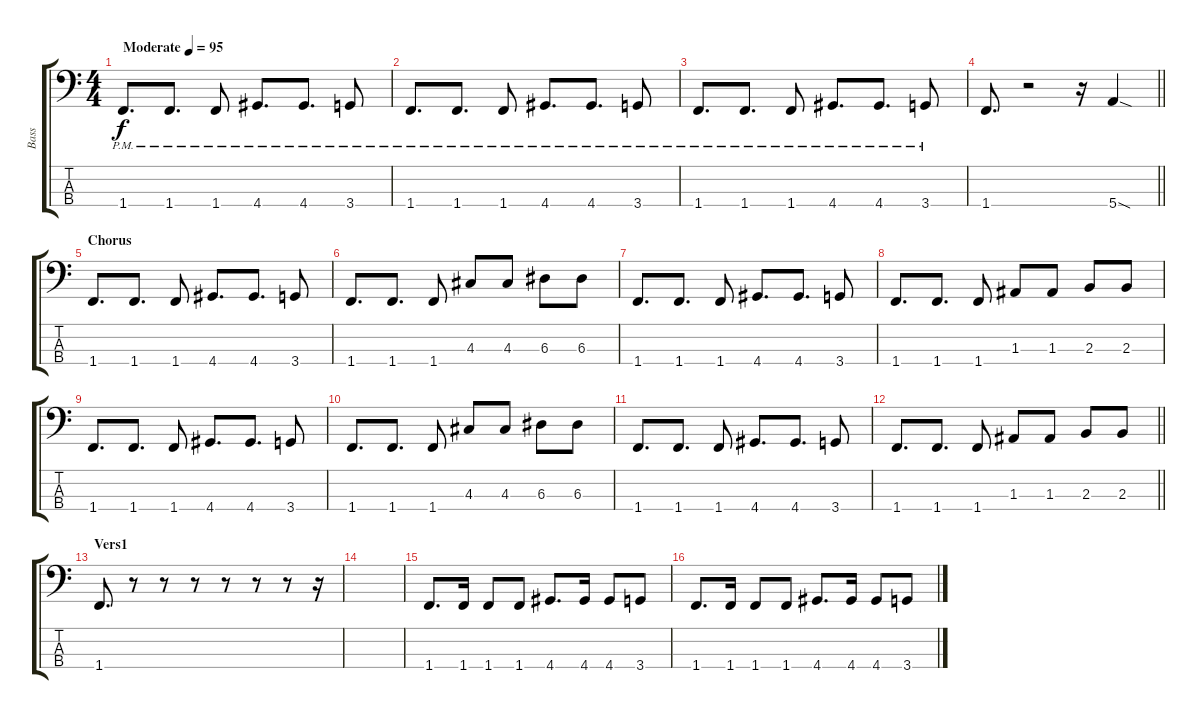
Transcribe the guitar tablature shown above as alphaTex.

\track ("Bass" "Bass") {instrument electricbasspick}
\staff {score tabs}
\tuning (G2 D2 A1 E1) {hide}
\ts (4 4)
\tempo (95 "Moderate")
\clef f4
\ks c
1.4{pm}.8{d dy f instrument electricbasspick} 1.4{pm}.8{d} 1.4{pm}.8 4.4{pm}.8{d} 4.4{pm}.8{d} 3.4{pm}.8 |
1.4{pm}.8{d} 1.4{pm}.8{d} 1.4{pm}.8 4.4{pm}.8{d} 4.4{pm}.8{d} 3.4{pm}.8 |
1.4{pm}.8{d} 1.4{pm}.8{d} 1.4{pm}.8 4.4{pm}.8{d} 4.4{pm}.8{d} 3.4{pm}.8 |
\barLineRight lightlight
1.4.8{d} r.2 r.16 5.4{sod}.4 |
\section ("" "Chorus")
1.4.8{d} 1.4.8{d} 1.4.8 4.4.8{d} 4.4.8{d} 3.4.8 |
1.4.8{d} 1.4.8{d} 1.4.8 4.3.8 4.3.8 6.3.8 6.3.8 |
1.4.8{d} 1.4.8{d} 1.4.8 4.4.8{d} 4.4.8{d} 3.4.8 |
1.4.8{d} 1.4.8{d} 1.4.8 1.3.8 1.3.8 2.3.8 2.3.8 |
1.4.8{d} 1.4.8{d} 1.4.8 4.4.8{d} 4.4.8{d} 3.4.8 |
1.4.8{d} 1.4.8{d} 1.4.8 4.3.8 4.3.8 6.3.8 6.3.8 |
1.4.8{d} 1.4.8{d} 1.4.8 4.4.8{d} 4.4.8{d} 3.4.8 |
\barLineRight lightlight
1.4.8{d} 1.4.8{d} 1.4.8 1.3.8 1.3.8 2.3.8 2.3.8 |
\section ("" "Vers1")
1.4.8{d} r.8 r.8 r.8 r.8 r.8 r.8 r.16 |
|
1.4.8{d} 1.4.16 1.4.8 1.4.8 4.4.8{d} 4.4.16 4.4.8 3.4.8 |
1.4.8{d} 1.4.16 1.4.8 1.4.8 4.4.8{d} 4.4.16 4.4.8 3.4.8
